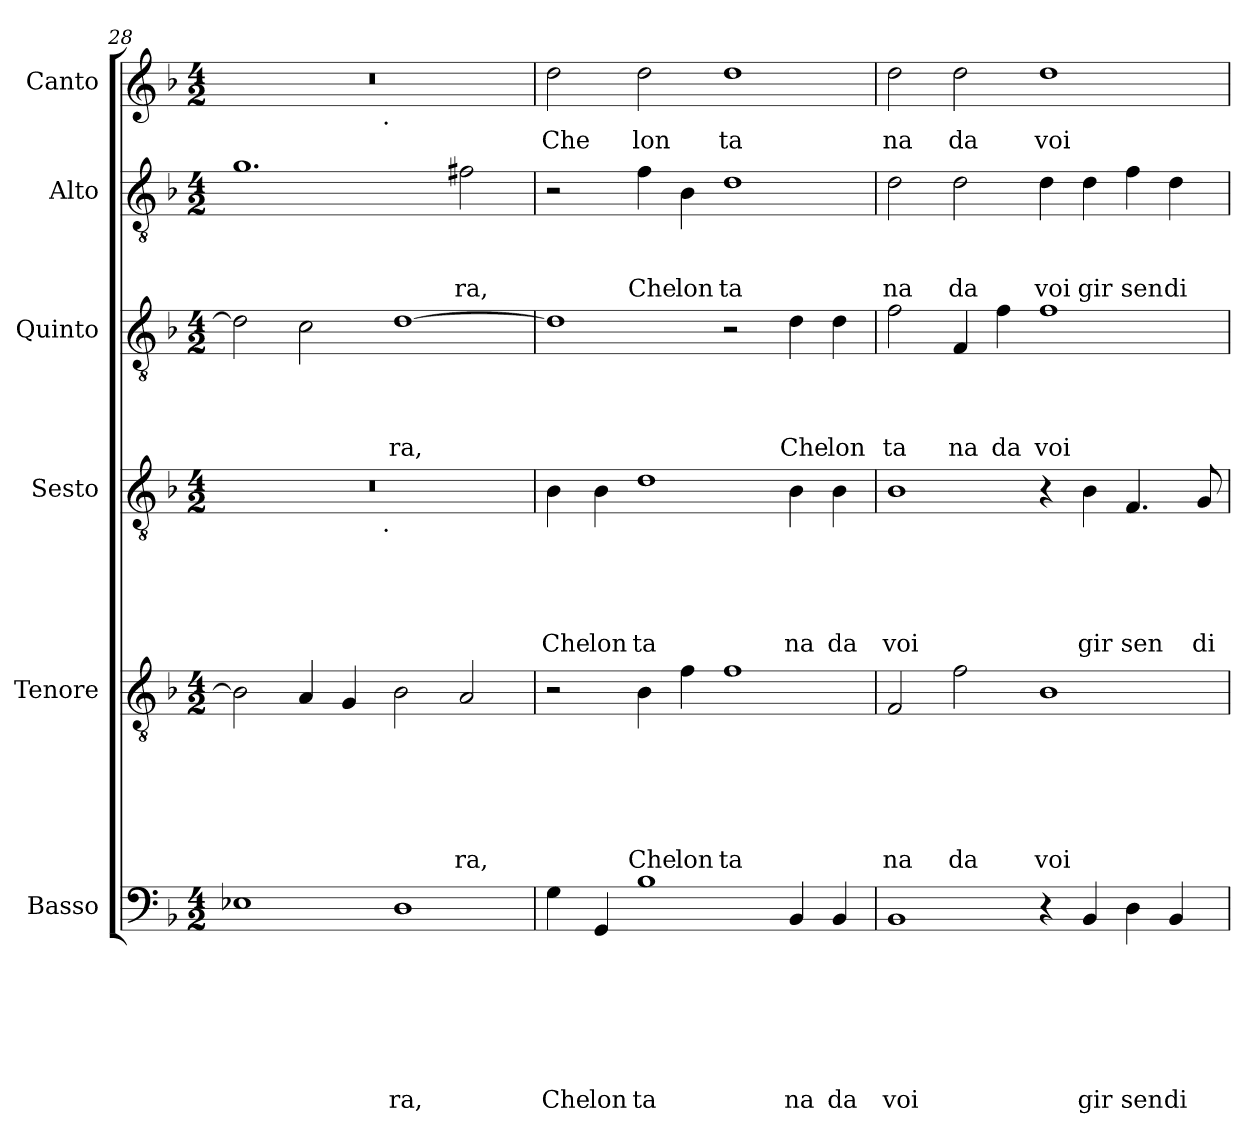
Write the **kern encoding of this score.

**kern	**text	**text	**text	**text	**text	**text	**text	**kern	**text	**text	**text	**text	**text	**text	**kern	**text	**text	**text	**text	**text	**kern	**text	**text	**text	**text	**kern	**text	**text	**text	**kern	**text
*part6	*part6	*part6	*part6	*part6	*part6	*part6	*part6	*part5	*part5	*part5	*part5	*part5	*part5	*part5	*part4	*part4	*part4	*part4	*part4	*part4	*part3	*part3	*part3	*part3	*part3	*part2	*part2	*part2	*part2	*part1	*part1
*staff6	*staff6	*staff6	*staff6	*staff6	*staff6	*staff6	*staff6	*staff5	*staff5	*staff5	*staff5	*staff5	*staff5	*staff5	*staff4	*staff4	*staff4	*staff4	*staff4	*staff4	*staff3	*staff3	*staff3	*staff3	*staff3	*staff2	*staff2	*staff2	*staff2	*staff1	*staff1
*I"Basso	*	*	*	*	*	*	*	*I"Tenore	*	*	*	*	*	*	*I"Sesto	*	*	*	*	*	*I"Quinto	*	*	*	*	*I"Alto	*	*	*	*I"Canto	*
*clefF4	*	*	*	*	*	*	*	*clefGv2	*	*	*	*	*	*	*clefGv2	*	*	*	*	*	*clefGv2	*	*	*	*	*clefGv2	*	*	*	*clefG2	*
*k[b-]	*	*	*	*	*	*	*	*k[b-]	*	*	*	*	*	*	*k[b-]	*	*	*	*	*	*k[b-]	*	*	*	*	*k[b-]	*	*	*	*k[b-]	*
*F:	*	*	*	*	*	*	*	*F:	*	*	*	*	*	*	*F:	*	*	*	*	*	*F:	*	*	*	*	*F:	*	*	*	*F:	*
*M4/2	*	*	*	*	*	*	*	*M4/2	*	*	*	*	*	*	*M4/2	*	*	*	*	*	*M4/2	*	*	*	*	*M4/2	*	*	*	*M4/2	*
=28	=28	=28	=28	=28	=28	=28	=28	=28	=28	=28	=28	=28	=28	=28	=28	=28	=28	=28	=28	=28	=28	=28	=28	=28	=28	=28	=28	=28	=28	=28	=28
*	*	*	*	*	*	*	*	*	*	*	*	*	*	*	*^	*	*	*	*	*	*	*	*	*	*	*	*	*	*	*^	*
1E-X	.	.	.	.	.	.	.	2B-\]	.	.	.	.	.	.	0r	2ryy	.	.	.	.	.	2d\]	.	.	.	.	1.g	.	.	.	0r	2ryy	.
.	.	.	.	.	.	.	.	4A/	.	.	.	.	.	.	.	4...ryy	.	.	.	.	.	2c\	.	.	.	.	.	.	.	.	.	4...ryy	.
.	.	.	.	.	.	.	.	4G/	.	.	.	.	.	.	.	.	.	.	.	.	.	.	.	.	.	.	.	.	.	.	.	.	.
!	!	!	!	!	!	!	!	!	!	!	!	!	!	!	!	!	!	!	!	!	!	!	!	!	!	!	!	!	!	!	!	!LO:TX:b:t=.	!
!	!	!	!	!	!	!	!	!	!	!	!	!	!	!	!	!LO:TX:b:t=.	!	!	!	!	!	!	!	!	!	!	!	!	!	!	!	!	!
.	.	.	.	.	.	.	.	.	.	.	.	.	.	.	.	1ryy	.	.	.	.	.	.	.	.	.	.	.	.	.	.	.	1ryy	.
!	!	!	!	!	!	!	!LO:LY:b	!	!	!	!	!	!	!	!	!	!	!	!	!	!	!	!	!	!	!LO:LY:b	!	!	!	!	!	!	!
1D	.	.	.	.	.	.	ra,	2B-\	.	.	.	.	.	.	.	.	.	.	.	.	.	[<1d	.	.	.	ra,	.	.	.	.	.	.	.
!	!	!	!	!	!	!	!	!	!	!	!	!	!	!LO:LY:b	!	!	!	!	!	!	!	!	!	!	!	!	!	!	!	!LO:LY:b	!	!	!
.	.	.	.	.	.	.	.	2A/	.	.	.	.	.	ra,	.	.	.	.	.	.	.	.	.	.	.	.	2f#X\	.	.	-ra,	.	.	.
.	.	.	.	.	.	.	.	.	.	.	.	.	.	.	.	32ryy	.	.	.	.	.	.	.	.	.	.	.	.	.	.	.	32ryy	.
!!LO:PB:g=z
=29	=29	=29	=29	=29	=29	=29	=29	=29	=29	=29	=29	=29	=29	=29	=29	=29	=29	=29	=29	=29	=29	=29	=29	=29	=29	=29	=29	=29	=29	=29	=29	=29	=29
!	!	!	!	!	!	!	!LO:LY:b	!	!	!	!	!	!	!	!	!	!	!	!	!	!LO:LY:b	!	!	!	!	!	!	!	!	!	!	!	!LO:LY:b
*	*	*	*	*	*	*	*	*	*	*	*	*	*	*	*v	*v	*	*	*	*	*	*	*	*	*	*	*	*	*	*	*v	*v	*
4G\	.	.	.	.	.	.	Che	2r	.	.	.	.	.	.	4B-\	.	.	.	.	Che	1d]	.	.	.	.	2r	.	.	.	2dd\	Che
!	!	!	!	!	!	!	!LO:LY:b	!	!	!	!	!	!	!	!	!	!	!	!	!LO:LY:b	!	!	!	!	!	!	!	!	!	!	!
4GG/	.	.	.	.	.	.	lon	.	.	.	.	.	.	.	4B-\	.	.	.	.	lon	.	.	.	.	.	.	.	.	.	.	.
!	!	!	!	!	!	!	!LO:LY:b	!	!	!	!	!	!	!LO:LY:b	!	!	!	!	!	!LO:LY:b	!	!	!	!	!	!	!	!	!LO:LY:b	!	!LO:LY:b
1B-	.	.	.	.	.	.	ta	4B-\	.	.	.	.	.	Che	1d	.	.	.	.	ta	.	.	.	.	.	4f\	.	.	Che	2dd\	lon
!	!	!	!	!	!	!	!	!	!	!	!	!	!	!LO:LY:b	!	!	!	!	!	!	!	!	!	!	!	!	!	!	!LO:LY:b	!	!
.	.	.	.	.	.	.	.	4f\	.	.	.	.	.	lon	.	.	.	.	.	.	.	.	.	.	.	4B-\	.	.	lon	.	.
!	!	!	!	!	!	!	!	!	!	!	!	!	!	!LO:LY:b	!	!	!	!	!	!	!	!	!	!	!	!	!	!	!LO:LY:b	!	!LO:LY:b
.	.	.	.	.	.	.	.	1f	.	.	.	.	.	ta	.	.	.	.	.	.	2r	.	.	.	.	1d	.	.	ta	1dd	ta
!	!	!	!	!	!	!	!LO:LY:b	!	!	!	!	!	!	!	!	!	!	!	!	!LO:LY:b	!	!	!	!	!LO:LY:b	!	!	!	!	!	!
4BB-/	.	.	.	.	.	.	na	.	.	.	.	.	.	.	4B-\	.	.	.	.	na	4d\	.	.	.	Che	.	.	.	.	.	.
!	!	!	!	!	!	!	!LO:LY:b	!	!	!	!	!	!	!	!	!	!	!	!	!LO:LY:b	!	!	!	!	!LO:LY:b	!	!	!	!	!	!
4BB-/	.	.	.	.	.	.	da	.	.	.	.	.	.	.	4B-\	.	.	.	.	da	4d\	.	.	.	lon	.	.	.	.	.	.
=30	=30	=30	=30	=30	=30	=30	=30	=30	=30	=30	=30	=30	=30	=30	=30	=30	=30	=30	=30	=30	=30	=30	=30	=30	=30	=30	=30	=30	=30	=30	=30
!	!	!	!	!	!	!	!LO:LY:b	!	!	!	!	!	!	!LO:LY:b	!	!	!	!	!	!LO:LY:b	!	!	!	!	!LO:LY:b	!	!	!	!LO:LY:b	!	!LO:LY:b
1BB-	.	.	.	.	.	.	voi	2F/	.	.	.	.	.	na	1B-	.	.	.	.	voi	2f\	.	.	.	ta	2d\	.	.	na	2dd\	na
!	!	!	!	!	!	!	!	!	!	!	!	!	!	!LO:LY:b	!	!	!	!	!	!	!	!	!	!	!LO:LY:b	!	!	!	!LO:LY:b	!	!LO:LY:b
.	.	.	.	.	.	.	.	2f\	.	.	.	.	.	da	.	.	.	.	.	.	4F/	.	.	.	na	2d\	.	.	da	2dd\	da
!	!	!	!	!	!	!	!	!	!	!	!	!	!	!	!	!	!	!	!	!	!	!	!	!	!LO:LY:b	!	!	!	!	!	!
.	.	.	.	.	.	.	.	.	.	.	.	.	.	.	.	.	.	.	.	.	4f\	.	.	.	da	.	.	.	.	.	.
!	!	!	!	!	!	!	!	!	!	!	!	!	!	!LO:LY:b	!	!	!	!	!	!	!	!	!	!	!LO:LY:b	!	!	!	!LO:LY:b	!	!LO:LY:b
4r	.	.	.	.	.	.	.	1B-	.	.	.	.	.	voi	4r	.	.	.	.	.	1f	.	.	.	voi	4d\	.	.	voi	1dd	voi
!	!	!	!	!	!	!	!LO:LY:b	!	!	!	!	!	!	!	!	!	!	!	!	!LO:LY:b	!	!	!	!	!	!	!	!	!LO:LY:b	!	!
4BB-/	.	.	.	.	.	.	gir	.	.	.	.	.	.	.	4B-\	.	.	.	.	gir	.	.	.	.	.	4d\	.	.	gir	.	.
!	!	!	!	!	!	!	!LO:LY:b	!	!	!	!	!	!	!	!	!	!	!	!	!LO:LY:b	!	!	!	!	!	!	!	!	!LO:LY:b	!	!
4D\	.	.	.	.	.	.	sen	.	.	.	.	.	.	.	4.F/	.	.	.	.	sen	.	.	.	.	.	4f\	.	.	sen	.	.
!	!	!	!	!	!	!	!LO:LY:b	!	!	!	!	!	!	!	!	!	!	!	!	!	!	!	!	!	!	!	!	!	!LO:LY:b	!	!
4BB-/	.	.	.	.	.	.	di	.	.	.	.	.	.	.	.	.	.	.	.	.	.	.	.	.	.	4d\	.	.	di	.	.
!	!	!	!	!	!	!	!	!	!	!	!	!	!	!	!	!	!	!	!	!LO:LY:b	!	!	!	!	!	!	!	!	!	!	!
.	.	.	.	.	.	.	.	.	.	.	.	.	.	.	8G/	.	.	.	.	di	.	.	.	.	.	.	.	.	.	.	.
=	=	=	=	=	=	=	=	=	=	=	=	=	=	=	=	=	=	=	=	=	=	=	=	=	=	=	=	=	=	=	=
*-	*-	*-	*-	*-	*-	*-	*-	*-	*-	*-	*-	*-	*-	*-	*-	*-	*-	*-	*-	*-	*-	*-	*-	*-	*-	*-	*-	*-	*-	*-	*-
